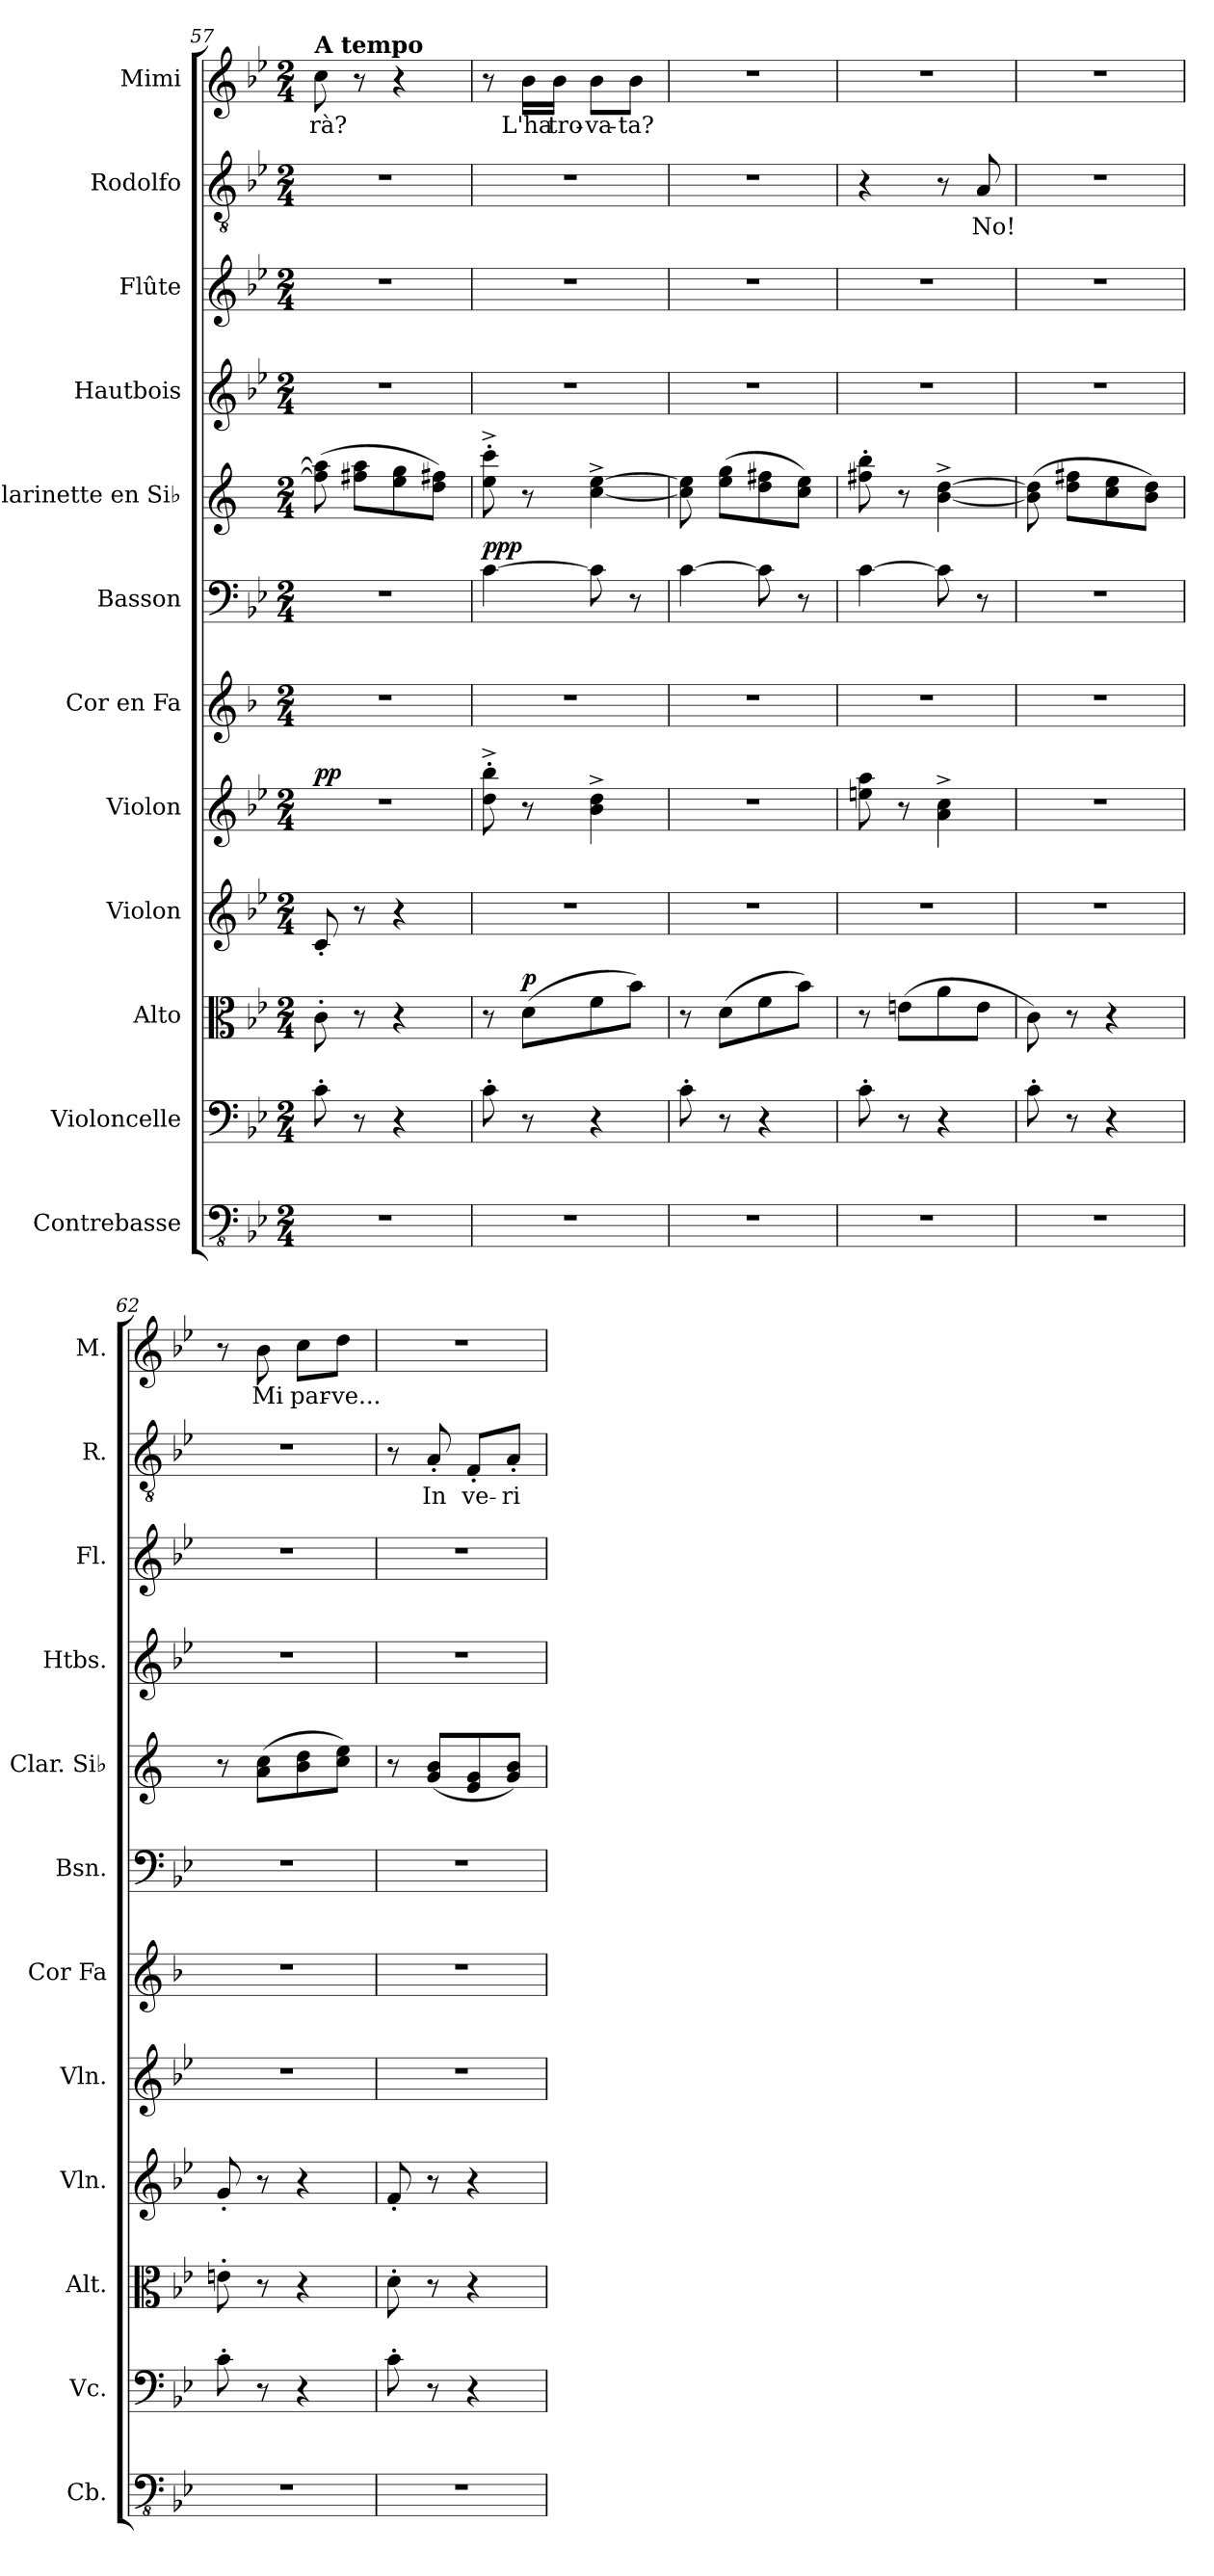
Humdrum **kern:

**kern	**kern	**kern	**dynam	**kern	**kern	**dynam	**kern	**kern	**dynam	**kern	**kern	**kern	**kern	**text	**kern	**text
*part12	*part11	*part10	*part10	*part9	*part8	*part8	*part7	*part6	*part6	*part5	*part4	*part3	*part2	*part2	*part1	*part1
*staff12	*staff11	*staff10	*staff10	*staff9	*staff8	*staff8	*staff7	*staff6	*staff6	*staff5	*staff4	*staff3	*staff2	*staff2	*staff1	*staff1
*I"Contrebasse	*I"Violoncelle	*I"Alto	*	*I"Violon	*I"Violon	*	*I"Cor en Fa	*I"Basson	*	*I"Clarinette en Si♭	*I"Hautbois	*I"Flûte	*I"Rodolfo	*	*I"Mimi	*
*I'Cb.	*I'Vc.	*I'Alt.	*	*I'Vln.	*I'Vln.	*	*I'Cor Fa	*I'Bsn.	*	*I'Clar. Si♭	*I'Htbs.	*I'Fl.	*I'R.	*	*I'M.	*
*clefFv4	*clefF4	*clefC3	*	*clefG2	*clefG2	*	*clefG2	*clefF4	*	*clefG2	*clefG2	*clefG2	*clefGv2	*	*clefG2	*
*ITrd7c12	*	*	*	*	*	*	*ITrd4c7	*	*	*ITrd1c2	*	*	*	*	*	*
*k[b-e-]	*k[b-e-]	*k[b-e-]	*	*k[b-e-]	*k[b-e-]	*	*k[b-e-]	*k[b-e-]	*	*k[b-e-]	*k[b-e-]	*k[b-e-]	*k[b-e-]	*	*k[b-e-]	*
*M2/4	*M2/4	*M2/4	*	*M2/4	*M2/4	*	*M2/4	*M2/4	*	*M2/4	*M2/4	*M2/4	*M2/4	*	*M2/4	*
=57	=57	=57	=57	=57	=57	=57	=57	=57	=57	=57	=57	=57	=57	=57	=57	=57
!	!	!	!	!	!	!	!	!	!	!	!	!	!	!	!LO:TX:a:B:t=A tempo	!
!	!	!	!	!	!	!LO:DY:a	!	!	!	!	!	!	!	!	!	!
2r	8c'\	8c'\	.	8c'/	2r	pp	2r	2r	.	(8ee\] 8gg\]	2r	2r	2r	.	8cc\	-rà?
.	8r	8r	.	8r	.	.	.	.	.	8een\ 8gg\L	.	.	.	.	8r	.
.	4r	4r	.	4r	.	.	.	.	.	8dd\ 8ff\	.	.	.	.	4r	.
.	.	.	.	.	.	.	.	.	.	8cc\ 8een\J)	.	.	.	.	.	.
=58	=58	=58	=58	=58	=58	=58	=58	=58	=58	=58	=58	=58	=58	=58	=58	=58
!	!	!	!	!	!	!	!	!	!LO:DY:a	!	!	!	!	!	!	!
2r	8c'\	8r	.	2r	8dd\'^ 8bb-\'^	.	2r	[4c\	ppp	8dd\'^ 8bb-\'^	2r	2r	2r	.	8r	.
!	!	!	!LO:DY:a	!	!	!	!	!	!	!	!	!	!	!	!	!
.	8r	(8d\L	p	.	8r	.	.	.	.	8r	.	.	.	.	16b-\LL	L'ha
.	.	.	.	.	.	.	.	.	.	.	.	.	.	.	16b-\JJ	tro-
.	4r	8f\	.	.	4b-\^ 4dd\^	.	.	8c\]	.	[4b-\^ [4dd\^	.	.	.	.	8b-\L	-va-
.	.	8b-\J)	.	.	.	.	.	8r	.	.	.	.	.	.	8b-\J	-ta?
!!LO:PB:g=z
=59	=59	=59	=59	=59	=59	=59	=59	=59	=59	=59	=59	=59	=59	=59	=59	=59
2r	8c'\	8r	.	2r	2r	.	2r	[4c\	.	8b-\] 8dd\]	2r	2r	2r	.	2r	.
.	8r	(8d\L	.	.	.	.	.	.	.	(8dd\ 8ff\L	.	.	.	.	.	.
.	4r	8f\	.	.	.	.	.	8c\]	.	8cc\ 8een\	.	.	.	.	.	.
.	.	8b-\J)	.	.	.	.	.	8r	.	8b-\ 8dd\J)	.	.	.	.	.	.
=60	=60	=60	=60	=60	=60	=60	=60	=60	=60	=60	=60	=60	=60	=60	=60	=60
2r	8c'\	8r	.	2r	8een\ 8aa\	.	2r	[4c\	.	8een\' 8aa\'	2r	2r	4r	.	2r	.
.	8r	(8en\L	.	.	8r	.	.	.	.	8r	.	.	.	.	.	.
.	4r	8a\	.	.	4a\^ 4cc\^	.	.	8c\]	.	[4a\^ [4cc\^	.	.	8r	.	.	.
.	.	8e\J	.	.	.	.	.	8r	.	.	.	.	8A/	No!	.	.
=61	=61	=61	=61	=61	=61	=61	=61	=61	=61	=61	=61	=61	=61	=61	=61	=61
2r	8c'\	8c\)	.	2r	2r	.	2r	2r	.	(8a\] 8cc\]	2r	2r	2r	.	2r	.
.	8r	8r	.	.	.	.	.	.	.	8cc\ 8een\L	.	.	.	.	.	.
.	4r	4r	.	.	.	.	.	.	.	8b-\ 8dd\	.	.	.	.	.	.
.	.	.	.	.	.	.	.	.	.	8a\ 8cc\J)	.	.	.	.	.	.
=62	=62	=62	=62	=62	=62	=62	=62	=62	=62	=62	=62	=62	=62	=62	=62	=62
2r	8c'\	8en'\	.	8g'/	2r	.	2r	2r	.	8r	2r	2r	2r	.	8r	.
.	8r	8r	.	8r	.	.	.	.	.	(8g\ 8b-\L	.	.	.	.	8b-\	Mi
.	4r	4r	.	4r	.	.	.	.	.	8a\ 8cc\	.	.	.	.	8cc\L	par-
*	*	*	*	*	*	*	*	*	*	*	*	*	*	*	*MM112	*
.	.	.	.	.	.	.	.	.	.	8b-\ 8dd\J)	.	.	.	.	8dd\J	-ve...
=63	=63	=63	=63	=63	=63	=63	=63	=63	=63	=63	=63	=63	=63	=63	=63	=63
2r	8c'\	8d'\	.	8f'/	2r	.	2r	2r	.	8r	2r	2r	8r	.	2r	.
.	8r	8r	.	8r	.	.	.	.	.	(8f/ 8a/L	.	.	8A'/	In	.	.
.	4r	4r	.	4r	.	.	.	.	.	8d/ 8f/	.	.	8F'/L	ve-	.	.
.	.	.	.	.	.	.	.	.	.	8f/ 8a/J)	.	.	8A'/J	-ri-	.	.
=	=	=	=	=	=	=	=	=	=	=	=	=	=	=	=	=
*-	*-	*-	*-	*-	*-	*-	*-	*-	*-	*-	*-	*-	*-	*-	*-	*-
